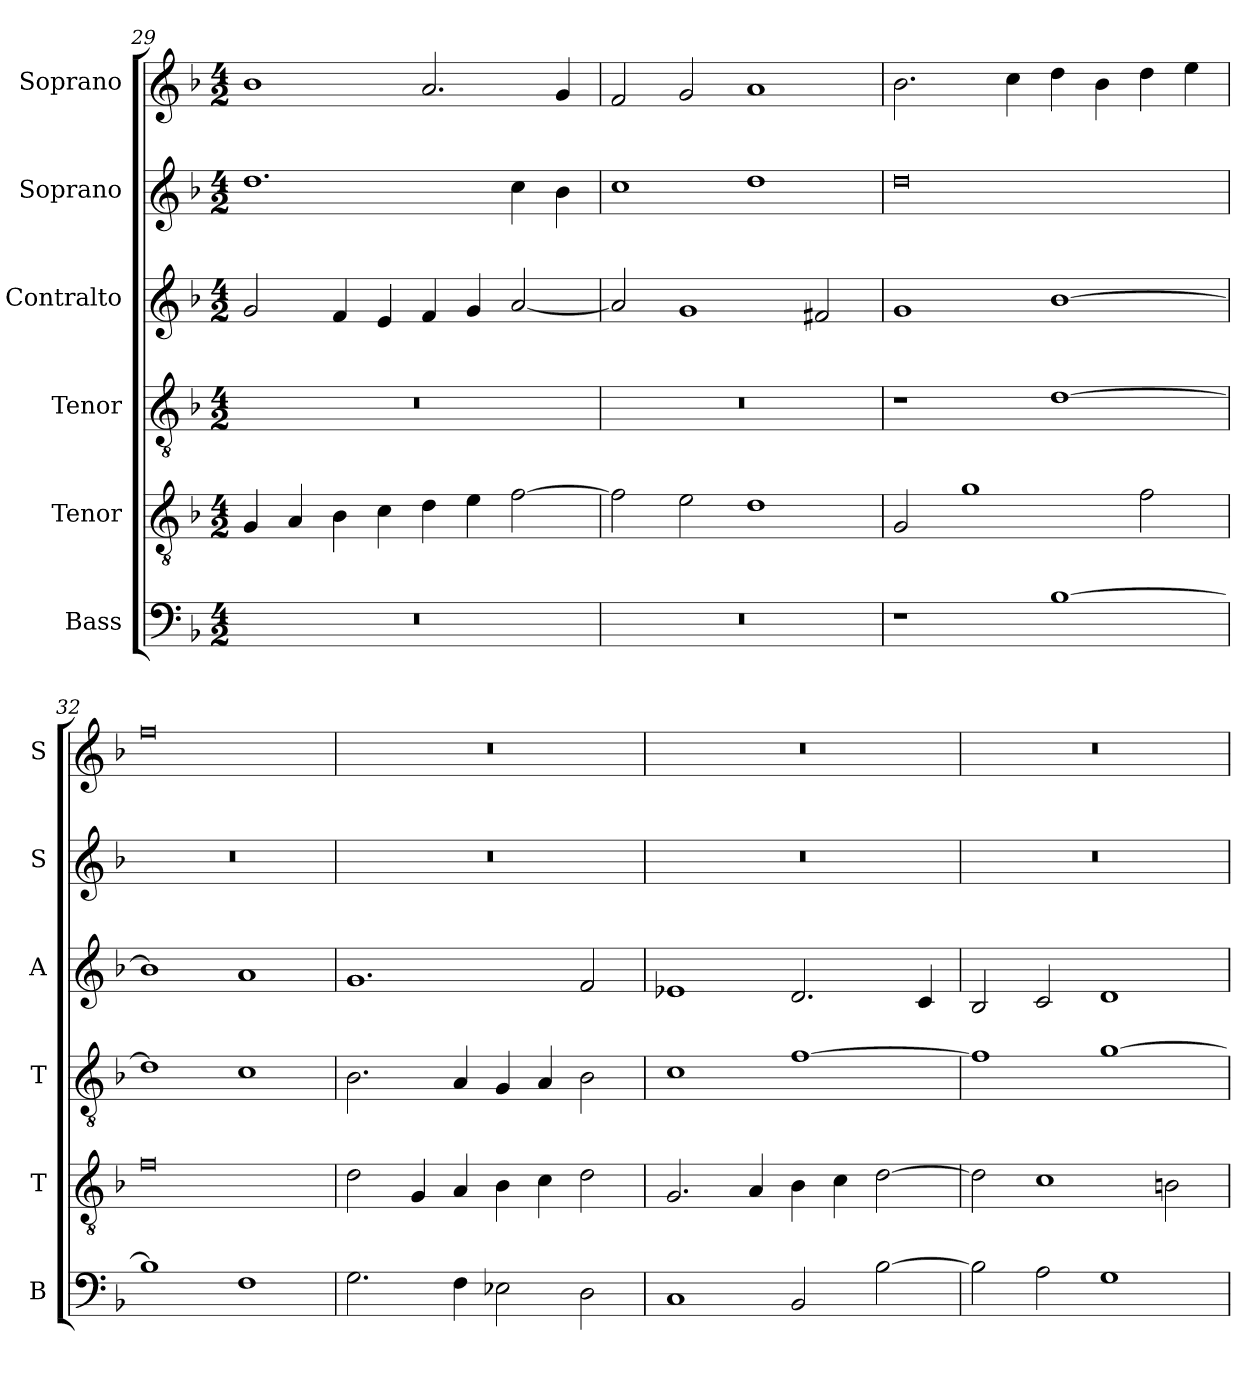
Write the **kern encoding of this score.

**kern	**kern	**kern	**kern	**kern	**kern
*part6	*part5	*part4	*part3	*part2	*part1
*staff6	*staff5	*staff4	*staff3	*staff2	*staff1
*I"Bass	*I"Tenor	*I"Tenor	*I"Contralto	*I"Soprano	*I"Soprano
*I'B	*I'T	*I'T	*I'A	*I'S	*I'S
*clefF4	*clefGv2	*clefGv2	*clefG2	*clefG2	*clefG2
*k[b-]	*k[b-]	*k[b-]	*k[b-]	*k[b-]	*k[b-]
*G:dor	*G:dor	*G:dor	*G:dor	*G:dor	*G:dor
*M4/2	*M4/2	*M4/2	*M4/2	*M4/2	*M4/2
=29	=29	=29	=29	=29	=29
0r	4G	0r	2g	1.dd	1b-
.	4A	.	.	.	.
.	4B-	.	4f	.	.
.	4c	.	4e	.	.
.	4d	.	4f	.	2.a
.	4e	.	4g	.	.
.	[2f	.	[2a	4cc	.
.	.	.	.	4b-	4g
=30	=30	=30	=30	=30	=30
0r	2f]	0r	2a]	1cc	2f
.	2e	.	1g	.	2g
.	1d	.	.	1dd	1a
.	.	.	2f#X	.	.
=31	=31	=31	=31	=31	=31
1r	2G	1r	1g	0dd	2.b-
.	1g	.	.	.	.
.	.	.	.	.	4cc
[1B-	.	[1d	[1b-	.	4dd
.	.	.	.	.	4b-
.	2f	.	.	.	4dd
.	.	.	.	.	4ee
=32	=32	=32	=32	=32	=32
1B-]	0f	1d]	1b-]	0r	0ff
1F	.	1c	1a	.	.
=33	=33	=33	=33	=33	=33
2.G	2d	2.B-	1.g	0r	0r
.	4G	.	.	.	.
4F	4A	4A	.	.	.
2E-X	4B-	4G	.	.	.
.	4c	4A	.	.	.
2D	2d	2B-	2f	.	.
=34	=34	=34	=34	=34	=34
1C	2.G	1c	1e-X	0r	0r
.	4A	.	.	.	.
2BB-	4B-	[1f	2.d	.	.
.	4c	.	.	.	.
[2B-	[2d	.	.	.	.
.	.	.	4c	.	.
=35	=35	=35	=35	=35	=35
2B-]	2d]	1f]	2B-	0r	0r
2A	1c	.	2c	.	.
1G	.	[1g	1d	.	.
.	2Bn	.	.	.	.
=	=	=	=	=	=
*-	*-	*-	*-	*-	*-
